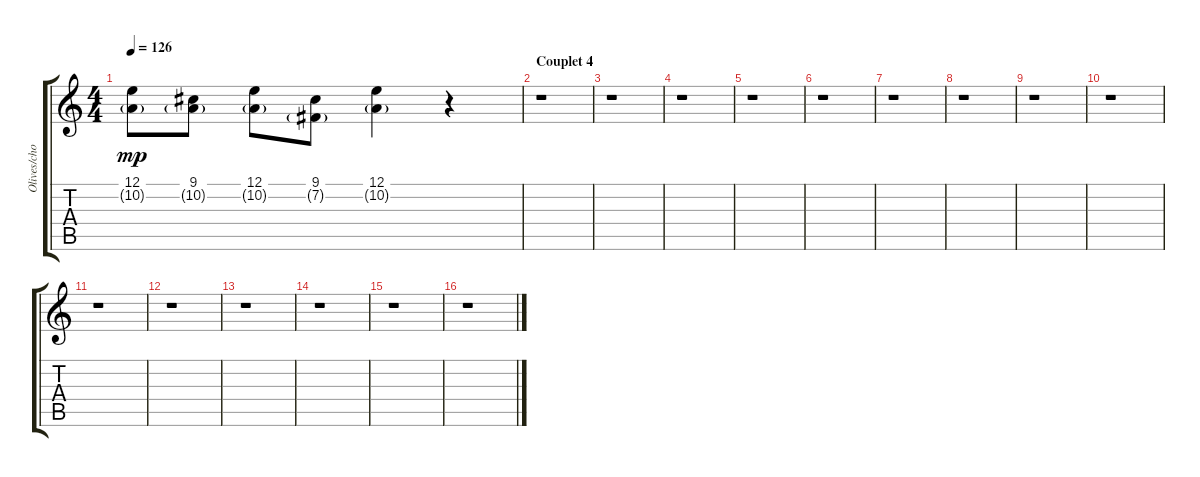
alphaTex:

\track ("Olives/choeurs" "Olives/cho") {instrument choiraahs}
\staff {score tabs}
\tuning (E4 B3 G3 D3 A2 E2) {hide}
\ts (4 4)
\tempo 126
\clef g2
\ks c
(12.1 10.2{g}).8{dy mp} (9.1 10.2{g}).8 (12.1 10.2{g}).8 (9.1 7.2{g}).8 (12.1 10.2{g}).4 r.4 |
\section ("" "Couplet 4")
r.1 |
r.1 |
r.1 |
r.1 |
r.1 |
r.1 |
r.1 |
r.1 |
r.1 |
r.1 |
r.1 |
r.1 |
r.1 |
r.1 |
r.1
